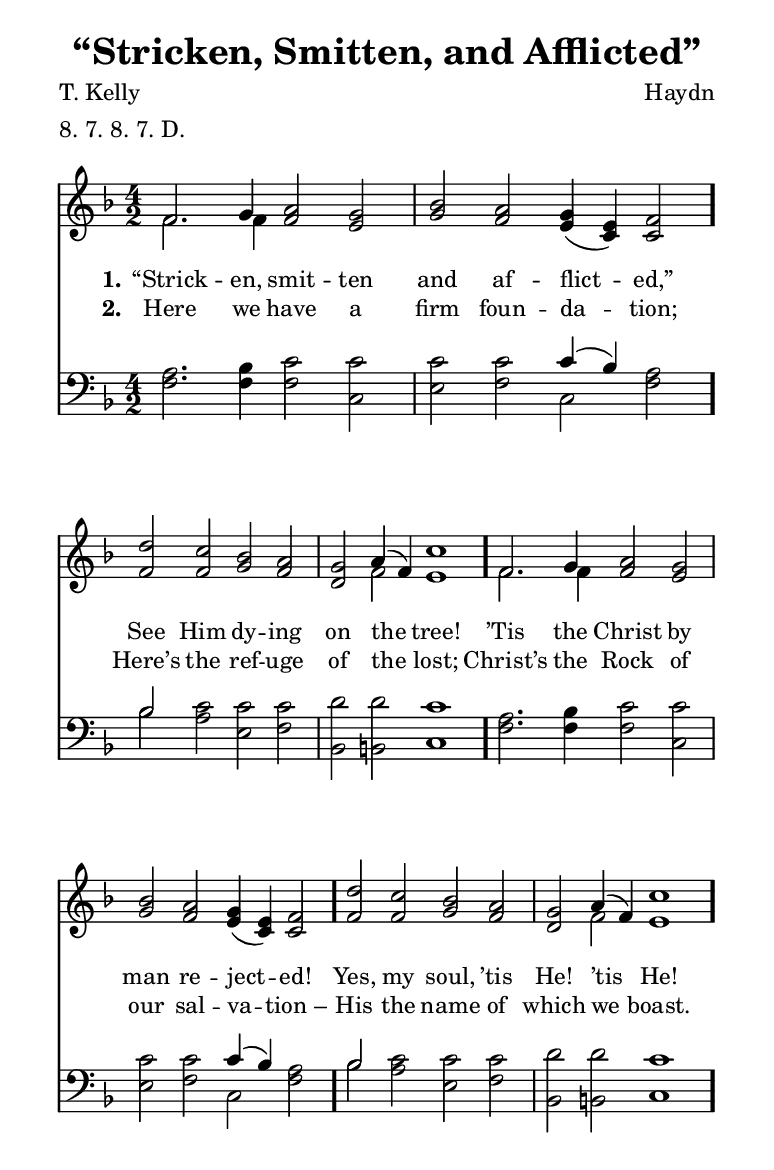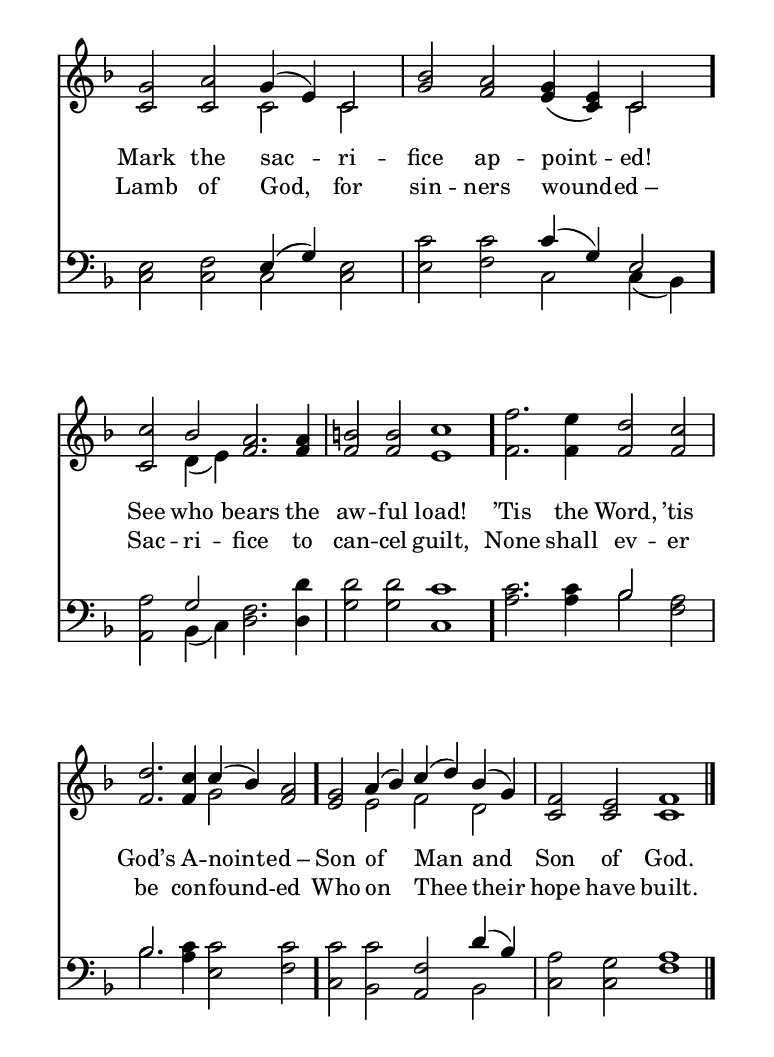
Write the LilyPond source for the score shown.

\include "common/global.ily"
\paper {
  \include "common/paper.ily"
  systems-per-page = ##f
}

\header{
  %gospel
  hymnnumber = "36"
  title = "“Stricken, Smitten, and Afflicted”"
  tunename = "Austria"
  meter = "8. 7. 8. 7. D."
  poet = "T. Kelly"
  composer = "Haydn"
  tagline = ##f
}

% for fermata in MIDI
ta = { \tempo 2=90 }
tb = { \tempo 2=45 }

patternAA = { c2. c4 c2 c2 | c2 c2 c4( c4) c2 }
patternAB = { c2. c4 c2 c2 | c2 c2 c2      c2 }

patternBA = { c2 c2 c2 c2 | c2 c4( c4) c1 }
patternBB = { c2 c2 c2 c2 | c2 c2      c1 }

patternCA = { c2 c2 c4( c4) c2 | c2 c2 c4( c4) c2      }
patternCB = { c2 c2 c2      c2 | c2 c2 c4( c4) c2      }
patternCC = { c2 c2 c2      c2 | c2 c2 c2      c4( c4) }

patternDA = { c2 c2      c2. c4 | c2 c2 c1 }
patternDB = { c2 c4( c4) c2. c4 | c2 c2 c1 }

patternEA = { c2. c4 c2 c2 | c2. c4 c4( c4) c2 }
patternEB = { c2. c4 c2 c2 | c2. c4 c2      c2 }

patternFA = { c2 c4( c4) c4( c4) c4( c4) | c2 c2 c1 }
patternFB = { c2 c2      c2      c2      | c2 c2 c1 }
patternFC = { c2 c2      c2      c4( c4) | c2 c2 c1 }

global = {
  \include "common/overrides.ily"
  \override Staff.TimeSignature.style = #'numbered
  \time 4/2
  \override Score.MetronomeMark.transparent = ##t % hide all fermata changes too
  \ta
  \key f \major
  \autoBeamOff
}

notesSoprano = {
\global
\relative c' {

  \changePitch \patternAA { f g a g | bes a g e f }
  \changePitch \patternBA { d' c bes a | g a f c' }
  \changePitch \patternAA { f, g a g | bes a g e f }
  \changePitch \patternBA { d' c bes a | g a f c' }

  \changePitch \patternCA { g a g e c | bes' a g e c }
  \changePitch \patternDA { c' bes a a | b b c }
  \changePitch \patternEA { f e d c | d c c bes a }
  \changePitch \patternFA { g a bes c d bes g | f e f }

  \bar "|."

}
}

notesAlto = {
\global
\relative e' {

  \changePitch \patternAA { f f f e | g f e c c }
  \changePitch \patternBB { f f g f | d f e }
  \changePitch \patternAA { f f f e | g f e c c }
  \changePitch \patternBB { f f g f | d f e }

  \changePitch \patternCB { c c c c | g' f e c c }
  \changePitch \patternDB { c d e f f | f f e }
  \changePitch \patternEB { f f f f | f f g f }
  \changePitch \patternFB { e e f d | c c c }

}
}

notesTenor = {
\global
\relative a {

  \changePitch \patternAA { a bes c c | c c c bes a }
  \changePitch \patternBB { bes c c c | d d c }
  \changePitch \patternAA { a bes c c | c c c bes a }
  \changePitch \patternBB { bes c c c | d d c }

  \changePitch \patternCA { e, f e g e | c' c c g e }
  \changePitch \patternDA { a g f d' | d d c }
  \changePitch \patternEB { c c bes a | bes c c c }
  \changePitch \patternFC { c c f, d' bes | a g a }

}
}

notesBass = {
\global
\relative f {

  \changePitch \patternAB { f f f c | e f c f }
  \changePitch \patternBB { bes a e f | bes, b c }
  \changePitch \patternAB { f f f c | e f c f }
  \changePitch \patternBB { bes a e f | bes, b c }

  \changePitch \patternCC { c c c c | e f c c bes }
  \changePitch \patternDB { a bes c d d | g g c, }
  \changePitch \patternEB { a' a bes f | bes a e f }
  \changePitch \patternFB { c bes a bes | c c f }

}
}

wordsA = \lyricmode {
\set stanza = "1."

“Strick -- en, smit -- ten and af -- flict -- ed,” \bar "."
See Him dy -- ing on the tree! \bar "."
’Tis the Christ by man re -- ject -- ed! \bar "."
Yes, my soul, ’tis He! ’tis He! \bar "."
Mark the sac -- ri -- fice ap -- point -- ed! \bar "."
See who bears the aw -- ful load! \bar "."
’Tis the Word, ’tis God’s A -- noint -- ed_– \bar "."
Son of Man and Son of God. \bar "."

}

wordsB = \lyricmode {
\set stanza = "2."

Here we have a firm foun -- da -- tion;
Here’s the ref -- uge of the lost;
Christ’s the Rock of our sal -- va -- tion_–
His the name of which we boast.
Lamb of God, for sin -- ners wound -- ed_–
Sac -- ri -- fice to can -- cel guilt,
None shall ev -- er be con -- found -- ed
Who on Thee their hope have built.

}

\score {
  \context ChoirStaff <<
    \context Staff = upper <<
      \set Staff.autoBeaming = ##f
      \set ChoirStaff.systemStartDelimiter = #'SystemStartBar
      \set ChoirStaff.printPartCombineTexts = ##f
      \partcombine #'(2 . 11) \notesSoprano \notesAlto
      \context NullVoice = sopranos { \voiceOne << \notesSoprano >> }
      \context Lyrics = one   \lyricsto sopranos \wordsA
      \context Lyrics = two   \lyricsto sopranos \wordsB
    >>
    \context Staff = men <<
      \set Staff.autoBeaming = ##f
      \clef bass
      \set ChoirStaff.printPartCombineTexts = ##f
      \partcombine #'(2 . 11) \notesTenor \notesBass
    >>
  >>
  \layout {
    \include "common/layout.ily"
  }
  \midi{
    \include "common/midi.ily"
  }
}

\version "2.19.49"  % necessary for upgrading to future LilyPond versions.

% vi:set et ts=2 sw=2 ai nocindent syntax=lilypond:
